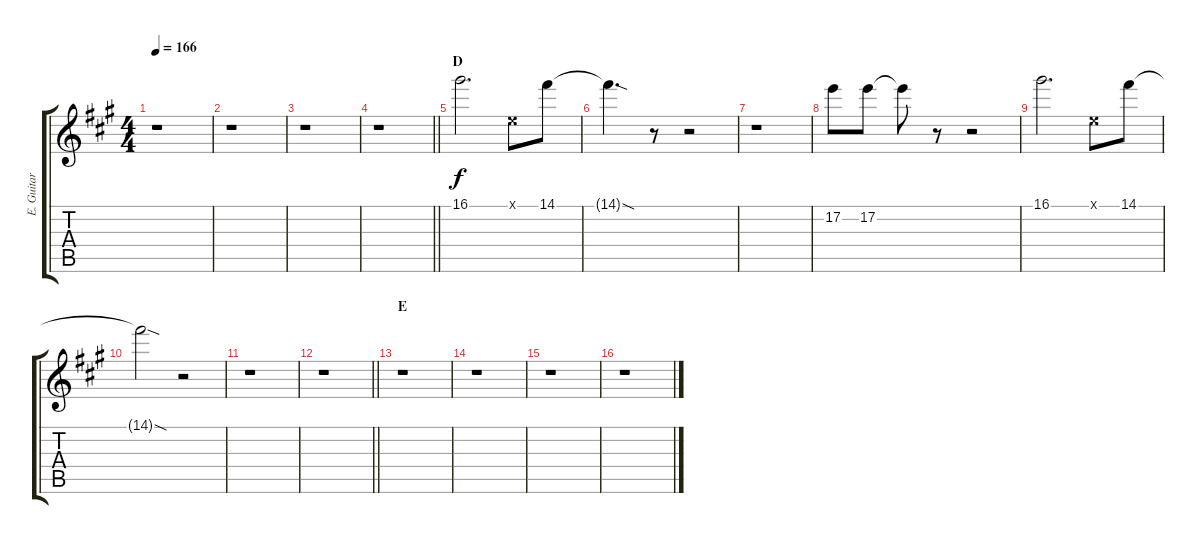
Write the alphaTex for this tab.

\track ("E. Guitar IV" "E. Guitar ") {instrument overdrivenguitar}
\staff {score tabs}
\tuning (E4 B3 G3 D3 A2 E2) {hide}
\ts (4 4)
\tempo 166
\clef g2
\ks a
r.1{dy f} |
r.1 |
r.1 |
\barLineRight lightlight
r.1 |
\section ("" "D")
16.1.2{d} 0.1{x}.8 14.1.8 |
14.1{sod t}.4{d} r.8 r.2 |
r.1 |
17.2.8 17.2.8 17.2{t}.8 r.8 r.2 |
16.1.2{d} 0.1{x}.8 14.1.8 |
14.1{sod t}.2 r.2 |
r.1 |
\barLineRight lightlight
r.1 |
\section ("" "E")
r.1 |
r.1 |
r.1 |
r.1
